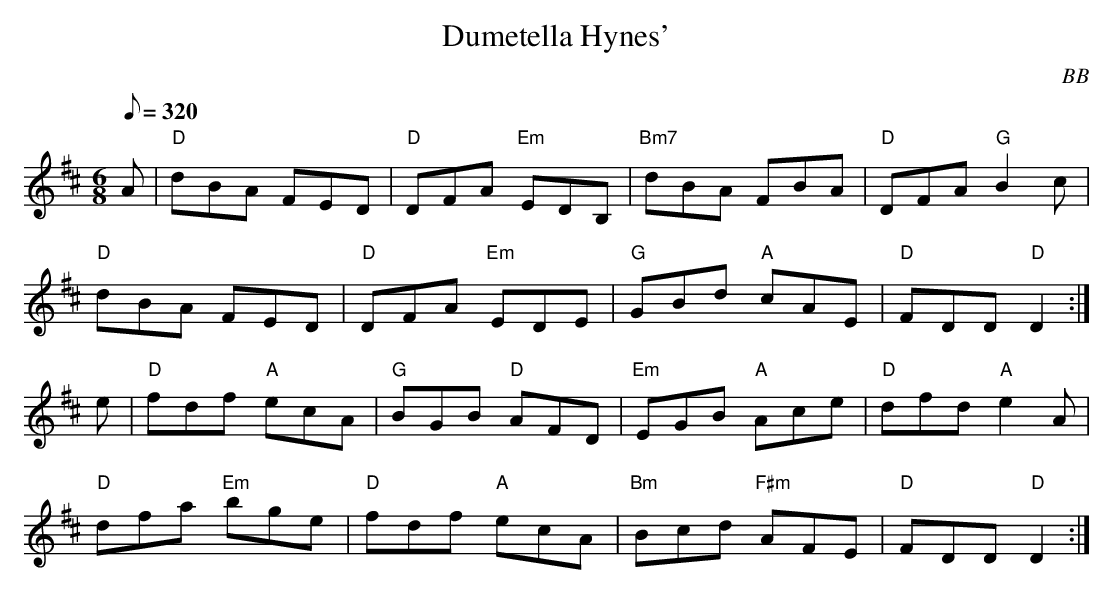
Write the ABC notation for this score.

X:1
T: Dumetella Hynes'
C: BB
M: 6/8
L: 1/8
Q: 1/8=320
K: D
A|"D"dBA FED | "D"DFA "Em"EDB, | "Bm7"dBA FBA | "D"DFA "G"B2 c |
"D"dBA FED | "D"DFA "Em"EDE | "G"GBd "A"cAE | "D"FDD "D"D2 :|
e|"D"fdf "A"ecA | "G"BGB "D"AFD | "Em"EGB "A"Ace | "D"dfd "A"e2 A |
"D"dfa "Em"bge | "D"fdf "A"ecA | "Bm"Bcd "F#m"AFE |"D"FDD "D"D2 :|
